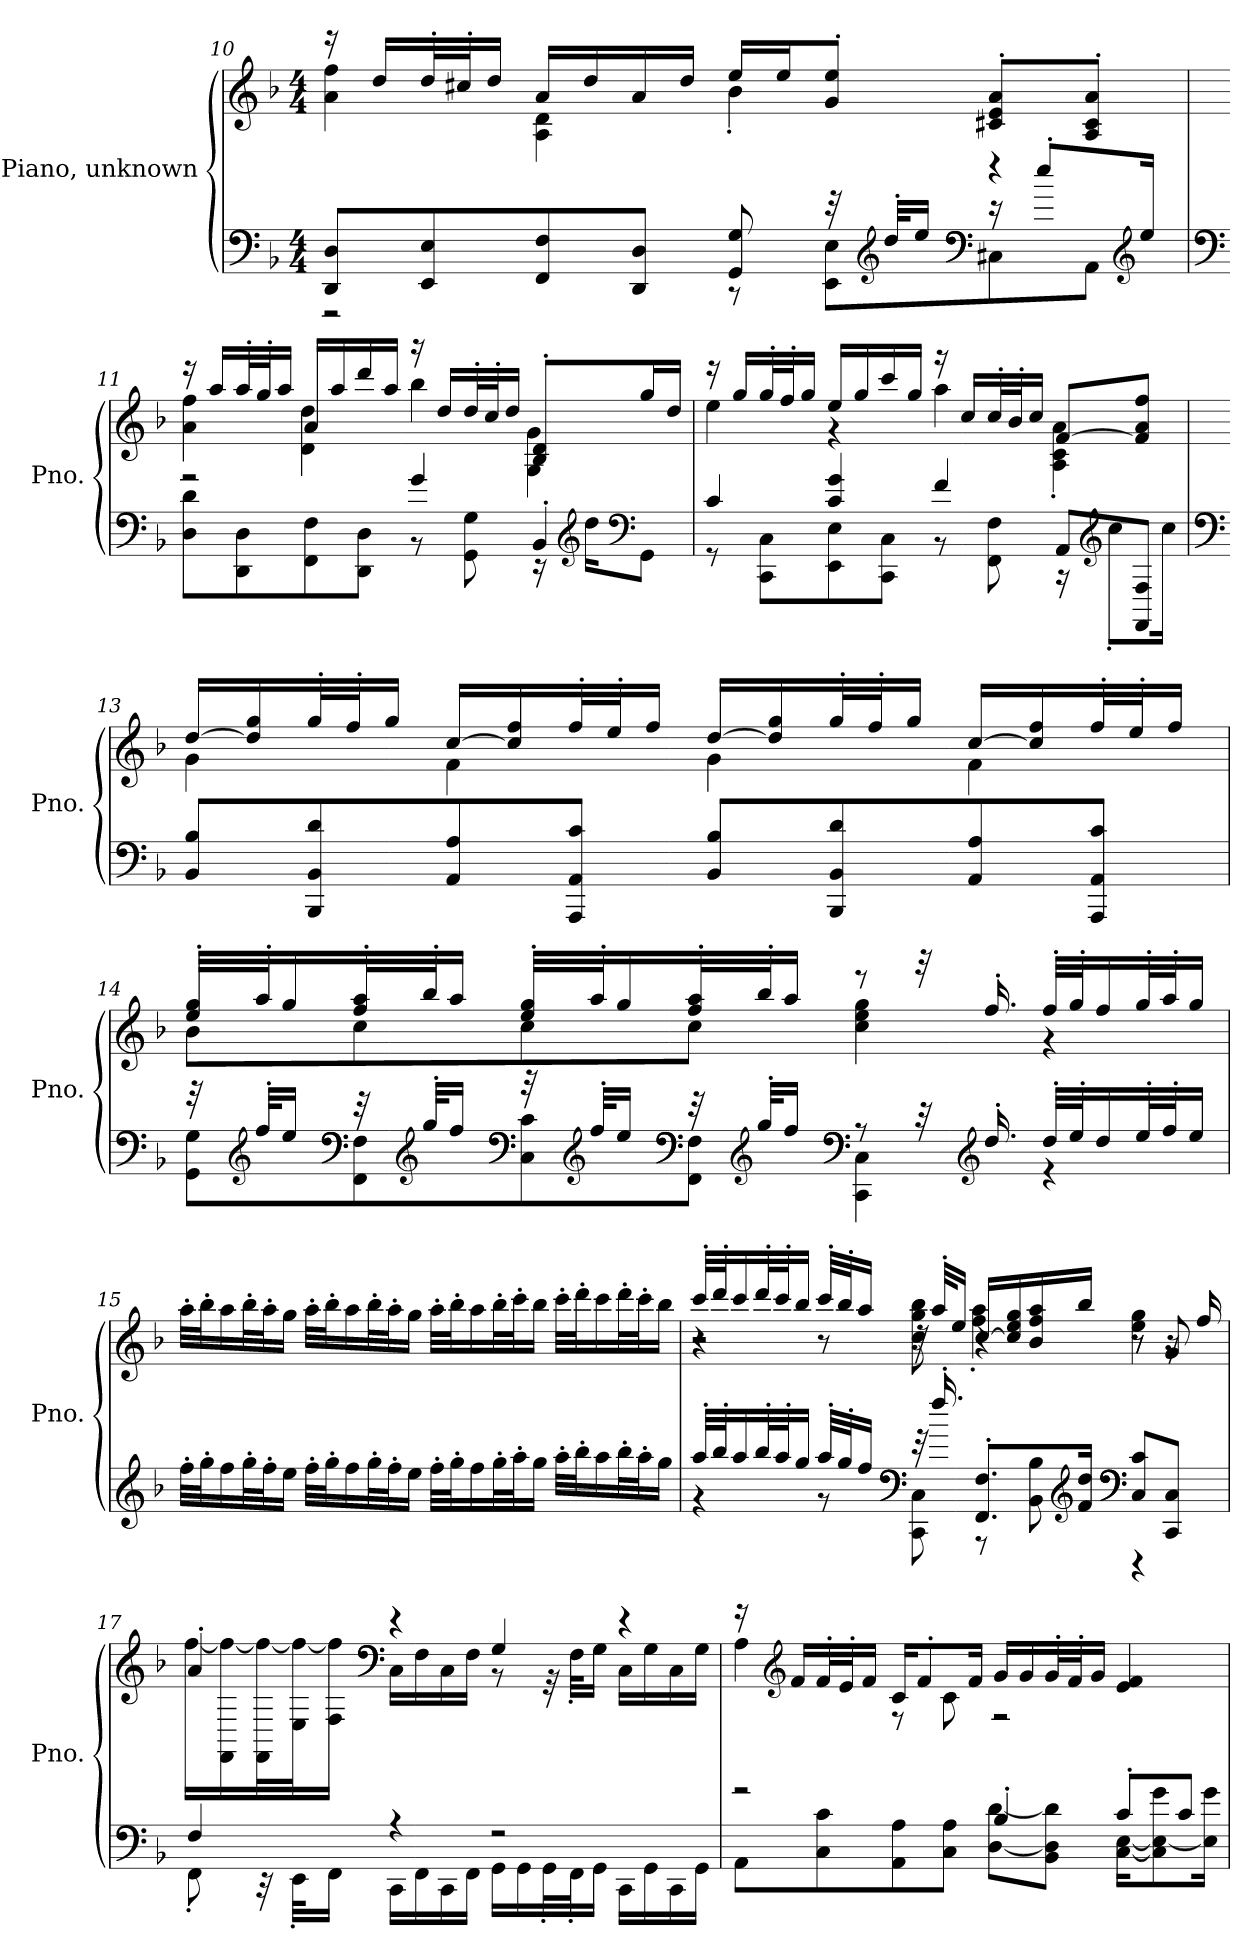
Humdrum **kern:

**kern	**kern
*part1	*part1
*staff2	*staff1
*I"Piano, unknown	*
*I'Pno.	*
!!LO:LB:g=z
*clefF4	*clefG2
*k[b-]	*k[b-]
*M4/4	*M4/4
=10	=10
*^	*^
8DD/ 8D/L	2r	16r	4a\ 4ff\
.	.	16dd/LL	.
8EE/ 8E/	.	32dd'/L	.
.	.	32cc#X'/J	.
.	.	16dd/JJ	.
8FF/ 8F/	.	16a/LL	4A\ 4d\
.	.	16dd/	.
8DD/ 8D/J	.	16a/	.
.	.	16dd/JJ	.
8GG/ 8G/	8r	16ee/LL	4b-'\
.	.	16ee/J	.
32r	8EE\ 8E\L	8g/' 8ee/'J	.
*clefG2	*	*	*
32dd'/KLL	.	.	.
16ee/JJ	.	.	.
*clefF4	*	*	*
16r	8C#X\	8c#X/' 8e/' 8a/'L	4r
8ee'/L	.	.	.
.	8AA\J	8A/' 8c#/' 8a/'J	.
*clefG2	*	*	*
16ee/Jk	.	.	.
!!LO:LB:g=z	!!
=11	=11	=11	=11
*clefF4	*	*	*
2r	8D\ 8d\L	16r	4a\ 4ff\
.	.	16aa/LL	.
.	8DD\ 8D\	32aa'/L	.
.	.	32gg'/J	.
.	.	16aa/JJ	.
.	8FF\ 8F\	16a/LL	4d\ 4dd\
.	.	16aa/	.
.	8DD\ 8D\J	16ddd/	.
.	.	16aa/JJ	.
4g/	8r	16r	4bb-\
.	.	16dd/LL	.
.	8GG\ 8G\	32dd'/L	.
.	.	32cc'/J	.
.	.	16dd/JJ	.
4BB-'/	16r	8B-/' 8d/'L	4G\ 4g\
*clefG2	*	*	*
.	16dd\KL	.	.
*clefF4	*	*	*
.	8GG\J	16gg/L	.
.	.	16dd/JJ	.
=12	=12	=12	=12
4c/	8r	16r	4ee\
.	.	16gg/LL	.
.	8CC\ 8C\L	32gg'/L	.
.	.	32ff'/J	.
.	.	16gg/JJ	.
4c/ 4g/	8EE\ 8E\	16ee/LL	4r
.	.	16gg/	.
.	8CC\ 8C\J	16ccc/	.
.	.	16gg/JJ	.
4f/	8r	16r	4aa\
.	.	16cc/LL	.
.	8FF\ 8F\	32cc'/L	.
.	.	32b-'/J	.
.	.	16cc/JJ	.
8AA/L	16r	[8f/L	4A\' 4c\' 4a\'
*clefG2	*	*	*
.	8cc'\L	.	.
8FF/ 8F/J	.	8f/] 8a/ 8ff/J	.
.	16cc\Jk	.	.
*v	*v	*	*
!!LO:LB:g=z	!!
=13	=13	=13
*clefF4	*	*
8BB-/ 8B-/L	[16dd/LL	4g\
.	16dd/] 16gg/	.
8BBB-/ 8BB-/ 8d/	32gg'/L	.
.	32ff'/J	.
.	16gg/JJ	.
8AA/ 8A/	[16cc/LL	4f\
.	16cc/] 16ff/	.
8AAA/ 8AA/ 8c/J	32ff'/L	.
.	32ee'/J	.
.	16ff/JJ	.
8BB-/ 8B-/L	[16dd/LL	4g\
.	16dd/] 16gg/	.
8BBB-/ 8BB-/ 8d/	32gg'/L	.
.	32ff'/J	.
.	16gg/JJ	.
8AA/ 8A/	[16cc/LL	4f\
.	16cc/] 16ff/	.
8AAA/ 8AA/ 8c/J	32ff'/L	.
.	32ee'/J	.
.	16ff/JJ	.
!!LO:LB:g=z	!!
=14	=14	=14
*^	*	*
32r	8GG\ 8G\L	32ee/' 32gg/'LLL	8b-\L
*clefG2	*	*	*
32ff'/KLL	.	32aa'/J	.
16ee/JJ	.	16gg/	.
*clefF4	*	*	*
32r	8FF\ 8F\	32ff/' 32aa/'L	8cc\
*clefG2	*	*	*
32gg'/KLL	.	32bb-'/J	.
16ff/JJ	.	16aa/JJ	.
*clefF4	*	*	*
32r	8C\ 8c\	32ee/' 32gg/'LLL	8cc\
*clefG2	*	*	*
32ff'/KLL	.	32aa'/J	.
16ee/JJ	.	16gg/	.
*clefF4	*	*	*
32r	8FF\ 8F\J	32ff/' 32aa/'L	8cc\J
*clefG2	*	*	*
32gg'/KLL	.	32bb-'/J	.
16ff/JJ	.	16aa/JJ	.
*clefF4	*	*	*
8r	4CC\ 4C\	8r	4cc\ 4ee\ 4gg\
32r	.	32r	.
*clefG2	*	*	*
16.dd'/	.	16.ff'/	.
32dd'/LLL	4r	32ff'/LLL	4r
32ee'/J	.	32gg'/J	.
16dd/	.	16ff/	.
32ee'/L	.	32gg'/L	.
32ff'/J	.	32aa'/J	.
16ee/JJ	.	16gg/JJ	.
*v	*v	*	*
*	*v	*v
!!LO:LB:g=z
=15	=15
32ff'\LLL	32aa'\LLL
32gg'\J	32bb-'\J
16ff\	16aa\
32gg'\L	32bb-'\L
32ff'\J	32aa'\J
16ee\JJ	16gg\JJ
32ff'\LLL	32aa'\LLL
32gg'\J	32bb-'\J
16ff\	16aa\
32gg'\L	32bb-'\L
32ff'\J	32aa'\J
16ee\JJ	16gg\JJ
32ff'\LLL	32aa'\LLL
32gg'\J	32bb-'\J
16ff\	16aa\
32gg'\L	32bb-'\L
32aa'\J	32ccc'\J
16gg\JJ	16bb-\JJ
32aa'\LLL	32ccc'\LLL
32bb-'\J	32ddd'\J
16aa\	16ccc\
32bb-'\L	32ddd'\L
32aa'\J	32ccc'\J
16gg\JJ	16bb-\JJ
!!LO:PB:g=z
=16	=16
*^	*^
*	*	*	*^
32aa'/LLL	4r	32ccc'/LLL	4r	2r
32bb-'/J	.	32ddd'/J	.	.
16aa/	.	16ccc/	.	.
32bb-'/L	.	32ddd'/L	.	.
32aa'/J	.	32ccc'/J	.	.
16gg/JJ	.	16bb-/JJ	.	.
32aa'/LLL	8r	32ccc'/LLL	8r	.
32gg'/J	.	32bb-'/J	.	.
16ff/JJ	.	16aa/JJ	.	.
*clefF4	*	*	*	*
32r	8CC\ 8C\	32r	8cc\ 8gg\ 8bb-\	.
16.ff'/	.	32aa'/KLL	.	.
.	.	16ee/JJ	.	.
8.FF/' 8.F/'L	8r	[16cc/LL	4ff\' 4aa\'	4r
.	.	16cc/] 16ee/ 16gg/	.	.
.	8BB-\ 8B-\	16b-/ 16ff/ 16aa/	.	.
*clefG2	*	*	*	*
16f/ 16dd/Jk	.	16bb-/JJ	.	.
*clefF4	*	*	*	*
8C/ 8c/L	4r	8r	4ee\ 4gg\	8r
8CC/ 8C/J	.	16r	.	8g/
.	.	16ff/	.	.
*	*	*	*v	*v
!!LO:LB:g=z
=17	=17	=17	=17
4F/	8FF'\	4a'/	[16ff\LL
.	.	.	16FF\ 16ff\_
.	32r	.	32FF\ 32ff\_L
.	32EE'\KLL	.	32E\ 32ff\_J
.	16FF\JJ	.	16F\ 16ff\]JJ
*	*	*clefF4	*
4r	16CC\LL	4r	16C\LL
.	16FF\	.	16F\
.	16CC\	.	16C\
.	16FF\JJ	.	16F\JJ
2r	16GG\LL	4G/	8r
.	16GG\	.	.
.	32GG'\L	.	32r
.	32FF'\J	.	32F'\KLL
.	16GG\JJ	.	16G\JJ
.	16CC\LL	4r	16C\LL
.	16GG\	.	16G\
.	16CC\	.	16C\
.	16GG\JJ	.	16G\JJ
=18	=18	=18	=18
2r	8AA\L	16r	4A\
*	*	*clefG2	*
.	.	16f/LL	.
.	8C\ 8c\	32f'/L	.
.	.	32e'/J	.
.	.	16f/JJ	.
.	8AA\ 8A\	16c/KL	8r
.	.	8f'/	.
.	8C\ 8A\J	.	8c\
.	.	16f/Jk	.
4B-'/	[8D\ [8d\L	16g/LL	2r
.	.	16g/	.
.	8BB-\ 8D\] 8d\]J	32g'/L	.
.	.	32f'/J	.
.	.	16g/JJ	.
8c'/L	[16C\ [16E\KL	4e/ 4f/	.
.	8C\] 8E\_ 8g\	.	.
8c/J	.	.	.
.	16E\] 16g\Jk	.	.
*v	*v	*	*
*	*v	*v
=	=
*-	*-
